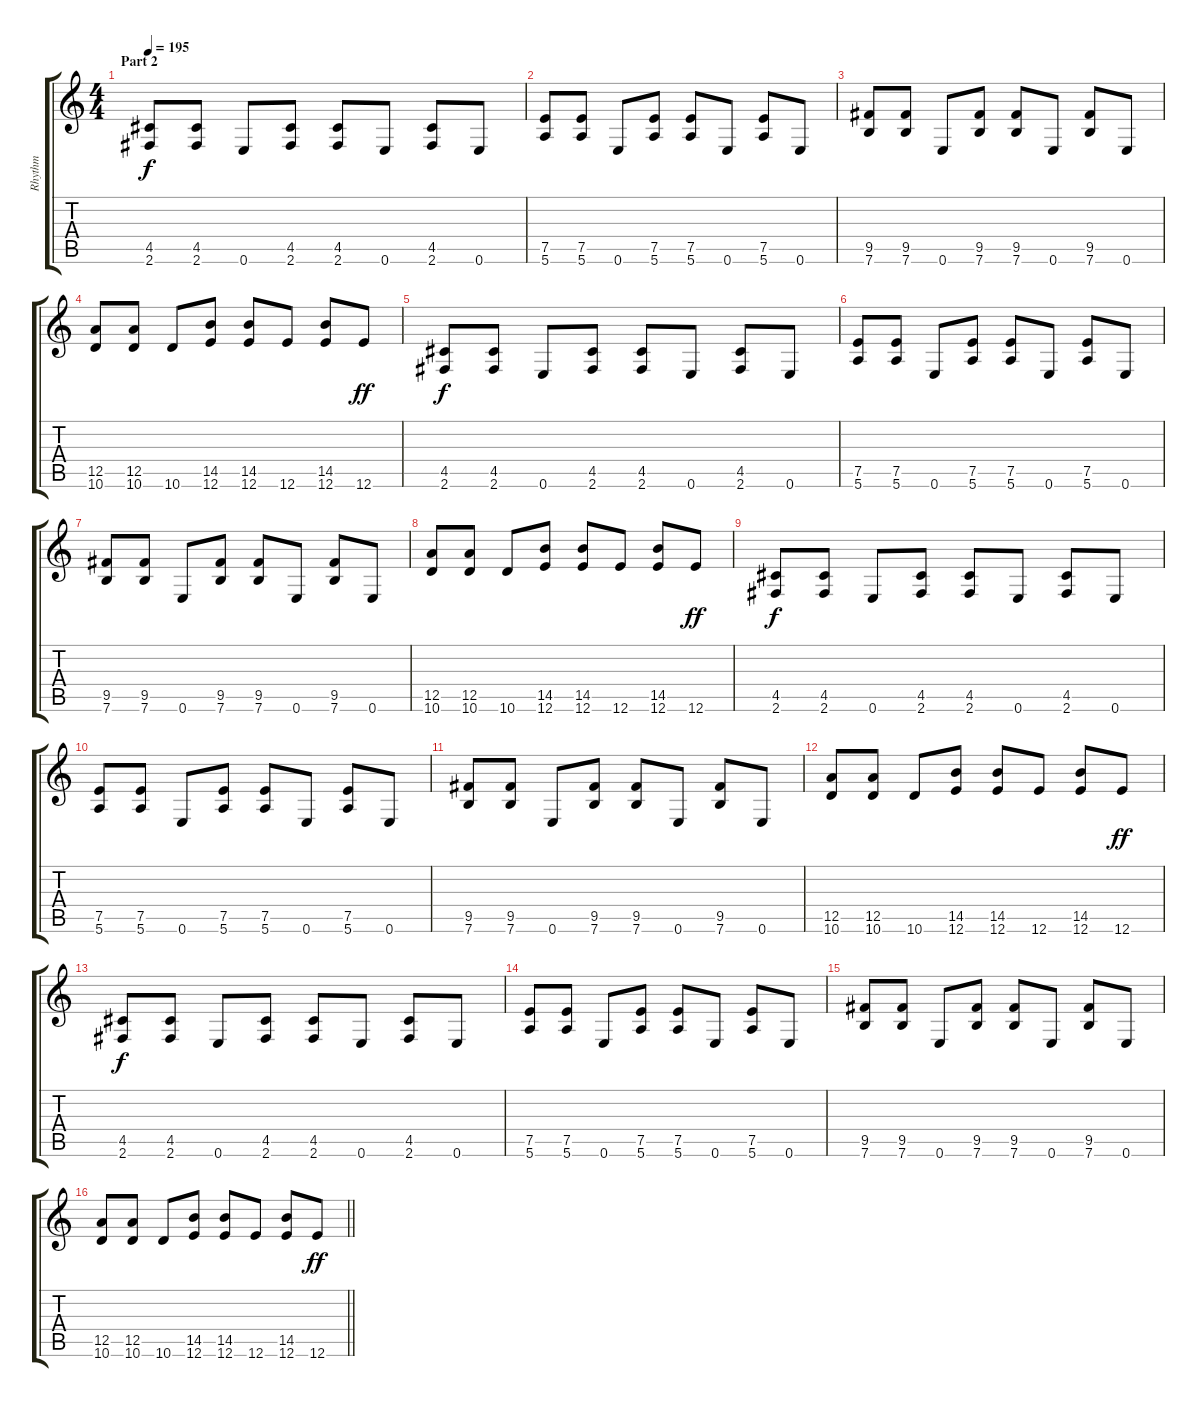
\track ("Rhythm" "Rhythm") {instrument overdrivenguitar}
\staff {score tabs}
\tuning (E4 B3 G3 D3 A2 E2) {hide}
\ts (4 4)
\section ("" "Part 2")
\tempo 195
\clef g2
\ks c
(4.5 2.6).8{dy f} (4.5 2.6).8 0.6.8 (4.5 2.6).8 (4.5 2.6).8 0.6.8 (4.5 2.6).8 0.6.8 |
(7.5 5.6).8 (7.5 5.6).8 0.6.8 (7.5 5.6).8 (7.5 5.6).8 0.6.8 (7.5 5.6).8 0.6.8 |
(9.5 7.6).8 (9.5 7.6).8 0.6.8 (9.5 7.6).8 (9.5 7.6).8 0.6.8 (9.5 7.6).8 0.6.8 |
(12.5 10.6).8 (12.5 10.6).8 10.6.8 (14.5 12.6).8 (14.5 12.6).8 12.6.8 (14.5 12.6).8 12.6.8{dy ff} |
(4.5 2.6).8{dy f} (4.5 2.6).8 0.6.8 (4.5 2.6).8 (4.5 2.6).8 0.6.8 (4.5 2.6).8 0.6.8 |
(7.5 5.6).8 (7.5 5.6).8 0.6.8 (7.5 5.6).8 (7.5 5.6).8 0.6.8 (7.5 5.6).8 0.6.8 |
(9.5 7.6).8 (9.5 7.6).8 0.6.8 (9.5 7.6).8 (9.5 7.6).8 0.6.8 (9.5 7.6).8 0.6.8 |
(12.5 10.6).8 (12.5 10.6).8 10.6.8 (14.5 12.6).8 (14.5 12.6).8 12.6.8 (14.5 12.6).8 12.6.8{dy ff} |
(4.5 2.6).8{dy f} (4.5 2.6).8 0.6.8 (4.5 2.6).8 (4.5 2.6).8 0.6.8 (4.5 2.6).8 0.6.8 |
(7.5 5.6).8 (7.5 5.6).8 0.6.8 (7.5 5.6).8 (7.5 5.6).8 0.6.8 (7.5 5.6).8 0.6.8 |
(9.5 7.6).8 (9.5 7.6).8 0.6.8 (9.5 7.6).8 (9.5 7.6).8 0.6.8 (9.5 7.6).8 0.6.8 |
(12.5 10.6).8 (12.5 10.6).8 10.6.8 (14.5 12.6).8 (14.5 12.6).8 12.6.8 (14.5 12.6).8 12.6.8{dy ff} |
(4.5 2.6).8{dy f} (4.5 2.6).8 0.6.8 (4.5 2.6).8 (4.5 2.6).8 0.6.8 (4.5 2.6).8 0.6.8 |
(7.5 5.6).8 (7.5 5.6).8 0.6.8 (7.5 5.6).8 (7.5 5.6).8 0.6.8 (7.5 5.6).8 0.6.8 |
(9.5 7.6).8 (9.5 7.6).8 0.6.8 (9.5 7.6).8 (9.5 7.6).8 0.6.8 (9.5 7.6).8 0.6.8 |
\barLineRight lightlight
(12.5 10.6).8 (12.5 10.6).8 10.6.8 (14.5 12.6).8 (14.5 12.6).8 12.6.8 (14.5 12.6).8 12.6.8{dy ff}
